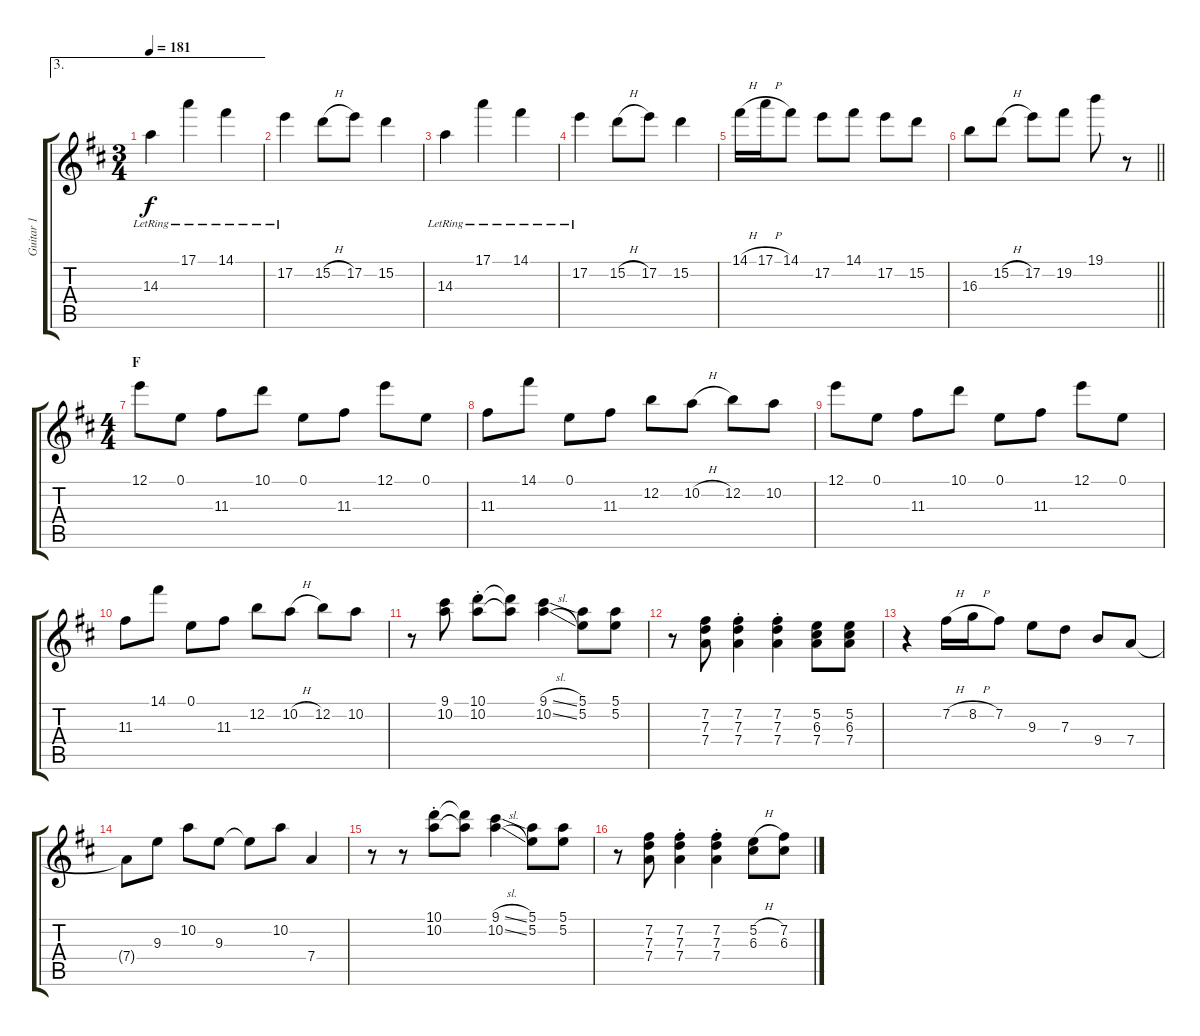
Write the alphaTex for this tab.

\track ("Guitar 1" "Guitar 1") {instrument electricguitarjazz}
\staff {score tabs}
\tuning (E4 B3 G3 D3 A2 E2) {hide}
\ae 3
\ts (3 4)
\tempo 181
\clef g2
\ks d
14.3{lr}.4{dy f} 17.1{lr}.4 14.1{lr}.4 |
17.2{lr}.4 15.2{h}.8 17.2.8 15.2.4 |
14.3{lr}.4 17.1{lr}.4 14.1{lr}.4 |
17.2{lr}.4 15.2{h}.8 17.2.8 15.2.4 |
14.1{h}.16 17.1{h}.16 14.1.8 17.2.8 14.1.8 17.2.8 15.2.8 |
\barLineRight lightlight
16.3.8 15.2{h}.8 17.2.8 19.2.8 19.1.8 r.8 |
\ts (4 4)
\section ("" "F")
12.1.8 0.1.8 11.3.8 10.1.8 0.1.8 11.3.8 12.1.8 0.1.8 |
11.3.8 14.1.8 0.1.8 11.3.8 12.2.8 10.2{h}.8 12.2.8 10.2.8 |
12.1.8 0.1.8 11.3.8 10.1.8 0.1.8 11.3.8 12.1.8 0.1.8 |
11.3.8 14.1.8 0.1.8 11.3.8 12.2.8 10.2{h}.8 12.2.8 10.2.8 |
r.8 (9.1 10.2).8 (10.1{st} 10.2{st}).8 (10.1{t} 10.2{t}).8 (9.1{sl} 10.2{sl}).4 (5.1 5.2).8 (5.1 5.2).8 |
r.8 (7.2 7.3 7.4).8 (7.2{st} 7.3{st} 7.4{st}).4 (7.2{st} 7.3{st} 7.4{st}).4 (5.2 6.3 7.4).8 (5.2 6.3 7.4).8 |
r.4 7.2{h}.16 8.2{h}.16 7.2.8 9.3.8 7.3.8 9.4.8 7.4.8 |
7.4{t}.8 9.3.8 10.2.8 9.3.8 9.3{t}.8 10.2.8 7.4.4 |
r.8 r.8 (10.1{st} 10.2{st}).8 (10.1{t} 10.2{t}).8 (9.1{sl} 10.2{sl}).4 (5.1 5.2).8 (5.1 5.2).8 |
r.8 (7.2 7.3 7.4).8 (7.2{st} 7.3{st} 7.4{st}).4 (7.2{st} 7.3{st} 7.4{st}).4 (5.2{h} 6.3).8 (7.2 6.3).8
